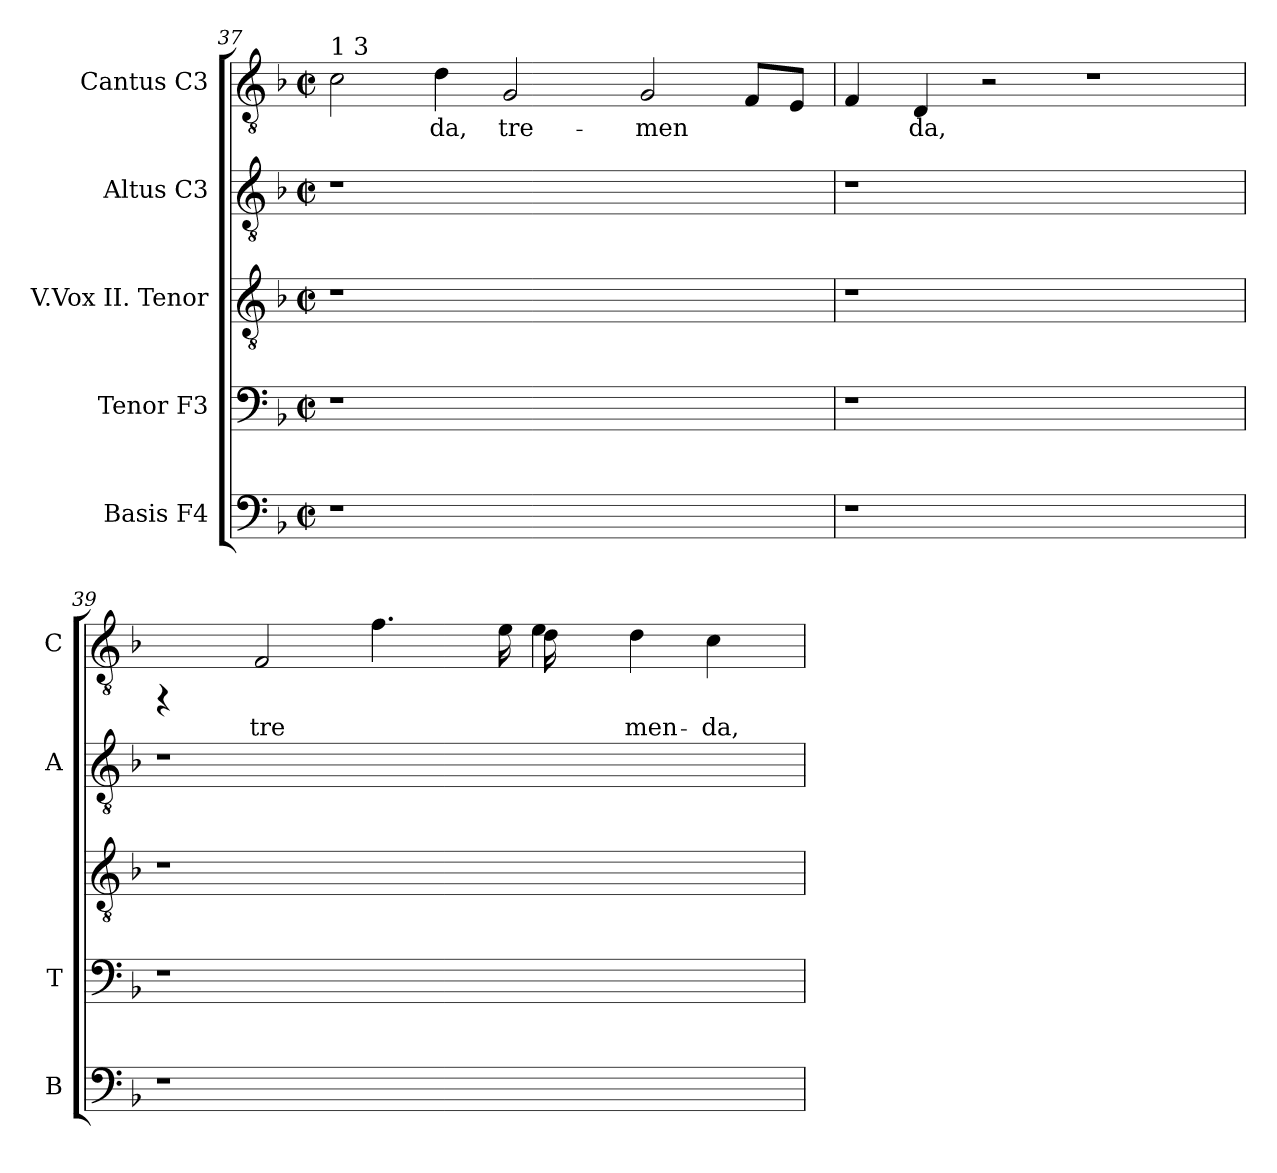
**kern	**kern	**kern	**kern	**kern	**text
*part5	*part4	*part3	*part2	*part1	*part1
*staff5	*staff4	*staff3	*staff2	*staff1	*staff1
*I"Basis  F4	*I"Tenor  F3	*I"V.Vox  II. Tenor	*I"Altus  C3	*I"Cantus  C3	*
*I'B	*I'T	*	*I'A	*I'C	*
!!LO:LB:g=z
*clefF4	*clefF4	*clefGv2	*clefGv2	*clefGv2	*
*k[b-]	*k[b-]	*k[b-]	*k[b-]	*k[b-]	*
*F:	*F:	*F:	*F:	*F:	*
*M2/2	*M2/2	*M2/2	*M2/2	*M2/2	*
*met(c|)	*met(c|)	*met(c|)	*met(c|)	*met(c|)	*
=37	=37	=37	=37	=37	=37
!	!	!	!	!LO:TX:a:t=1 3	!
!	!	!	!	!	!LO:LY:b:cj
1r	1r	1r	1r	2c\	--
!	!	!	!	!	!LO:LY:b:cj
.	.	.	.	4d\	-da,
!	!	!	!	!	!LO:LY:b:cj
.	.	.	.	2G/	tre-
1ryy	1ryy	1ryy	1ryy	.	.
!	!	!	!	!	!LO:LY:b:cj
.	.	.	.	2G/	-men-
!	!	!	!	!	!LO:LY:b:cj
.	.	.	.	8F/L	--
!	!	!	!	!	!LO:LY:b:cj
.	.	.	.	8E/J	--
=38	=38	=38	=38	=38	=38
!	!	!	!	!	!LO:LY:b:cj
1r	1r	1r	1r	4F/	--
!	!	!	!	!	!LO:LY:b:cj
.	.	.	.	4D/	-da,
.	.	.	.	2r	.
1ryy	1ryy	1ryy	1ryy	1r	.
=39	=39	=39	=39	=39	=39
*	*	*	*	*^	*
1r	1r	1r	1r	4rFF	8.ryy	.
!	!	!	!	!	!	!LO:LY:b:cj
*	*	*	*	*v	*v	*
.	.	.	.	2F/	tre-
!	!	!	!	!	!LO:LY:b:cj
.	.	.	.	4.f\	--
2...ryy	2...ryy	2...ryy	2...ryy	.	.
!	!	!	!	!	!LO:LY:b:cj
.	.	.	.	16e\L	--
*	*	*	*	*^	*
!	!	!	!	!	!	!LO:LY:b:cj
.	.	.	.	4e\	16d\	--
.	.	.	.	.	2ryy	.
!	!	!	!	!	!	!LO:LY:b:cj
.	.	.	.	4d\	.	-men-
!	!	!	!	!	!	!LO:LY:b:cj
.	.	.	.	4c\	.	-da,
.	.	.	.	.	8.ryy	.
*	*	*	*	*v	*v	*
=	=	=	=	=	=
*-	*-	*-	*-	*-	*-
